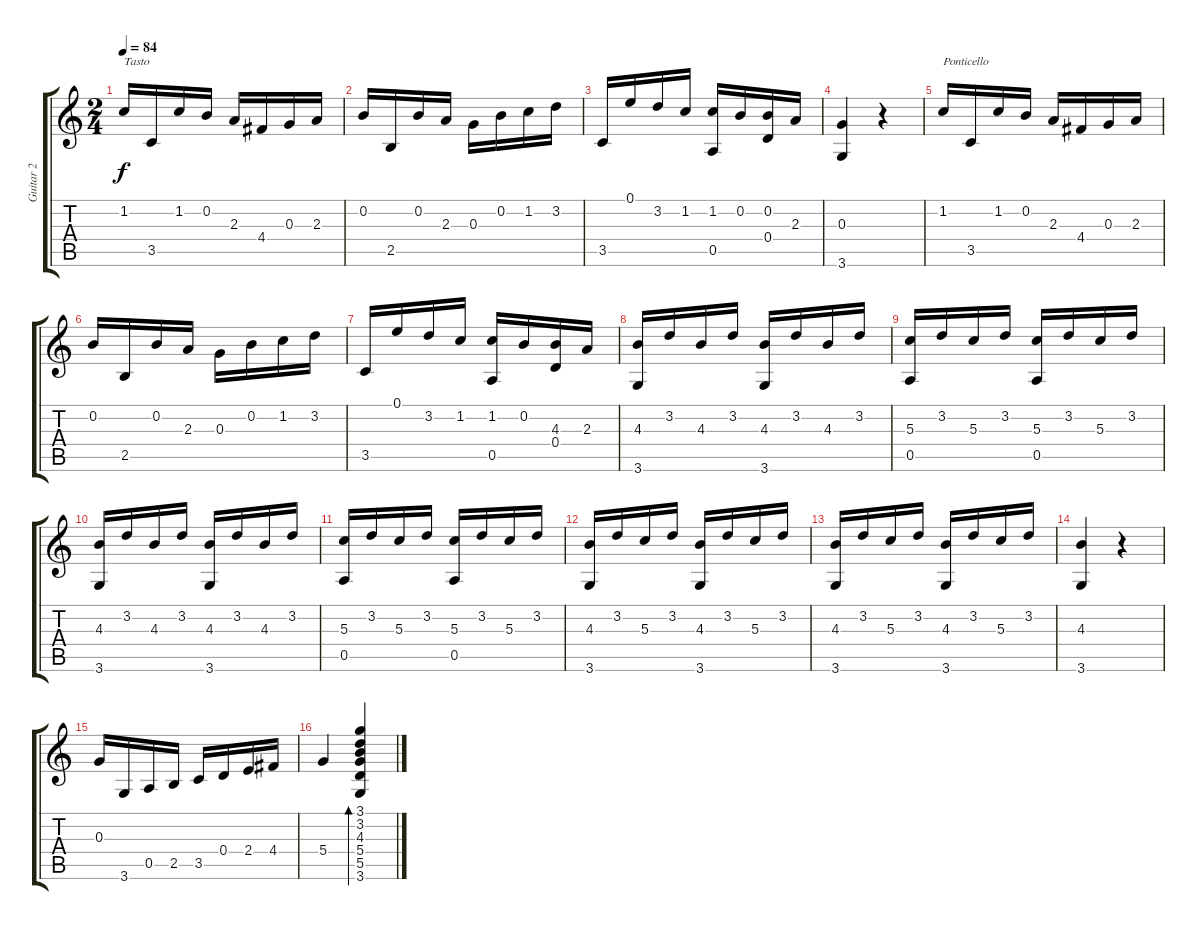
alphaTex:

\track ("Guitar 2" "Guitar 2") {instrument acousticguitarsteel}
\staff {score tabs}
\tuning (E4 B3 G3 D3 A2 E2) {hide}
\ts (2 4)
\tempo 84
\clef g2
\ks c
1.2.16{txt "Tasto" dy f} 3.5.16 1.2.16 0.2.16 2.3.16 4.4.16 0.3.16 2.3.16 |
0.2.16 2.5.16 0.2.16 2.3.16 0.3.16 0.2.16 1.2.16 3.2.16 |
3.5.16 0.1.16 3.2.16 1.2.16 (1.2 0.5).16 0.2.16 (0.2 0.4).16 2.3.16 |
(0.3 3.6).4 r.4 |
1.2.16{txt "Ponticello"} 3.5.16 1.2.16 0.2.16 2.3.16 4.4.16 0.3.16 2.3.16 |
0.2.16 2.5.16 0.2.16 2.3.16 0.3.16 0.2.16 1.2.16 3.2.16 |
3.5.16 0.1.16 3.2.16 1.2.16 (1.2 0.5).16 0.2.16 (4.3 0.4).16 2.3.16 |
(4.3 3.6).16 3.2.16 4.3.16 3.2.16 (4.3 3.6).16 3.2.16 4.3.16 3.2.16 |
(5.3 0.5).16 3.2.16 5.3.16 3.2.16 (5.3 0.5).16 3.2.16 5.3.16 3.2.16 |
(4.3 3.6).16 3.2.16 4.3.16 3.2.16 (4.3 3.6).16 3.2.16 4.3.16 3.2.16 |
(5.3 0.5).16 3.2.16 5.3.16 3.2.16 (5.3 0.5).16 3.2.16 5.3.16 3.2.16 |
(4.3 3.6).16 3.2.16 5.3.16 3.2.16 (4.3 3.6).16 3.2.16 5.3.16 3.2.16 |
(4.3 3.6).16 3.2.16 5.3.16 3.2.16 (4.3 3.6).16 3.2.16 5.3.16 3.2.16 |
(4.3 3.6).4 r.4 |
0.3.16 3.6.16 0.5.16 2.5.16 3.5.16 0.4.16 2.4.16 4.4.16 |
5.4.4 (3.1 3.2 4.3 5.4 5.5 3.6).4{bd 60}
